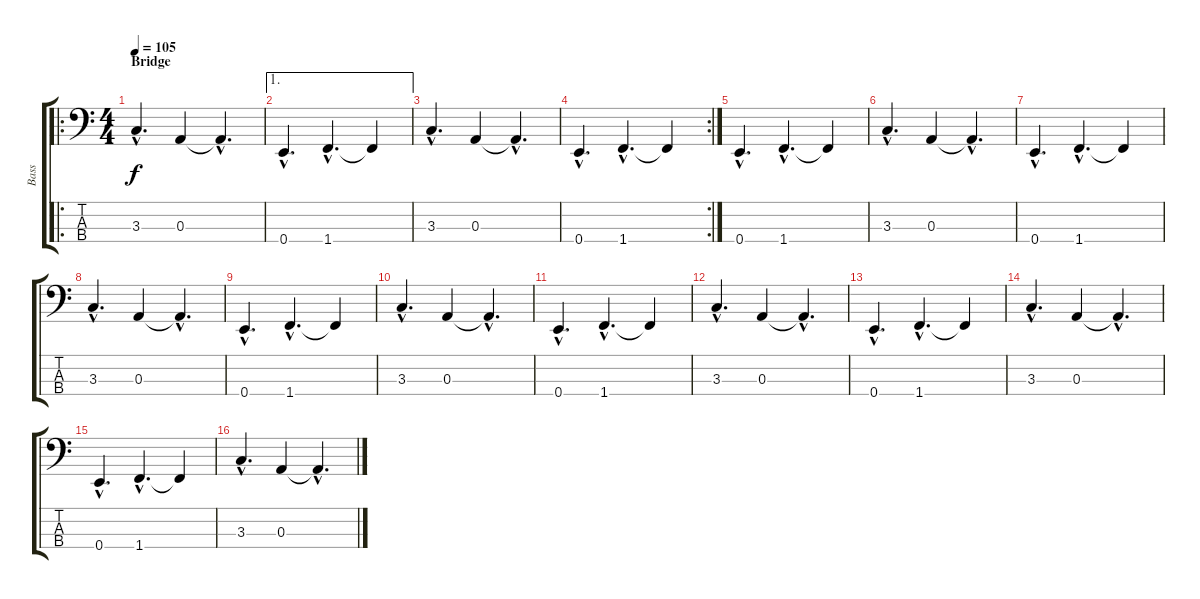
\track ("Bass" "Bass") {instrument electricbassfinger}
\staff {score tabs}
\tuning (G2 D2 A1 E1) {hide}
\ro
\ts (4 4)
\section ("" "Bridge")
\tempo 105
\clef f4
\ks c
3.3{hac}.4{d dy f} 0.3.4 0.3{hac t}.4{d} |
\ae 1
0.4{hac}.4{d} 1.4{hac}.4{d} 1.4{t}.4 |
3.3{hac}.4{d} 0.3.4 0.3{hac t}.4{d} |
\rc 2
0.4{hac}.4{d} 1.4{hac}.4{d} 1.4{t}.4 |
0.4{hac}.4{d} 1.4{hac}.4{d} 1.4{t}.4 |
3.3{hac}.4{d} 0.3.4 0.3{hac t}.4{d} |
0.4{hac}.4{d} 1.4{hac}.4{d} 1.4{t}.4 |
3.3{hac}.4{d} 0.3.4 0.3{hac t}.4{d} |
0.4{hac}.4{d} 1.4{hac}.4{d} 1.4{t}.4 |
3.3{hac}.4{d} 0.3.4 0.3{hac t}.4{d} |
0.4{hac}.4{d} 1.4{hac}.4{d} 1.4{t}.4 |
3.3{hac}.4{d} 0.3.4 0.3{hac t}.4{d} |
0.4{hac}.4{d} 1.4{hac}.4{d} 1.4{t}.4 |
3.3{hac}.4{d} 0.3.4 0.3{hac t}.4{d} |
0.4{hac}.4{d} 1.4{hac}.4{d} 1.4{t}.4 |
3.3{hac}.4{d} 0.3.4 0.3{hac t}.4{d}
